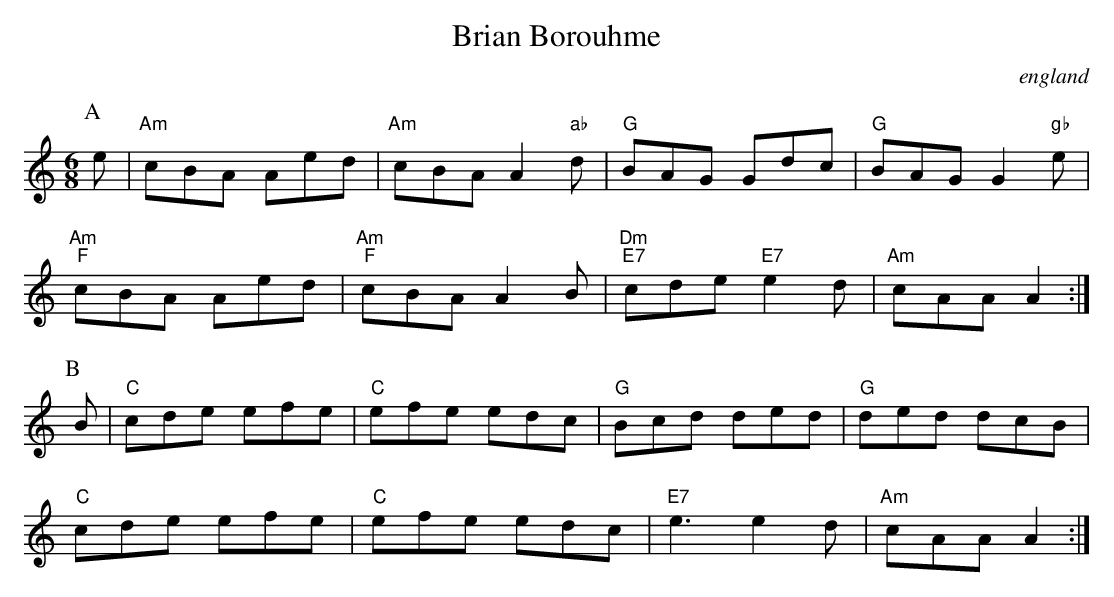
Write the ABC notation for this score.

X:1
T:Brian Borouhme
O:england
M:6/8
K:Am
P:A
e|"Am"cBA Aed|"Am"cBA A2"ab"d|"G"BAG Gdc|"G"BAG G2" ""gb"e|
"Am""F"cBA Aed|"Am""F"cBA A2B|"Dm""E7"cde "E7"e2d|"Am"cAA A2:|
P:B
B|"C"cde efe|"C"efe edc|"G"Bcd ded|"G"ded dcB|
"C"cde efe|"C"efe edc|"E7"e3 e2d|"Am"cAA A2:|
